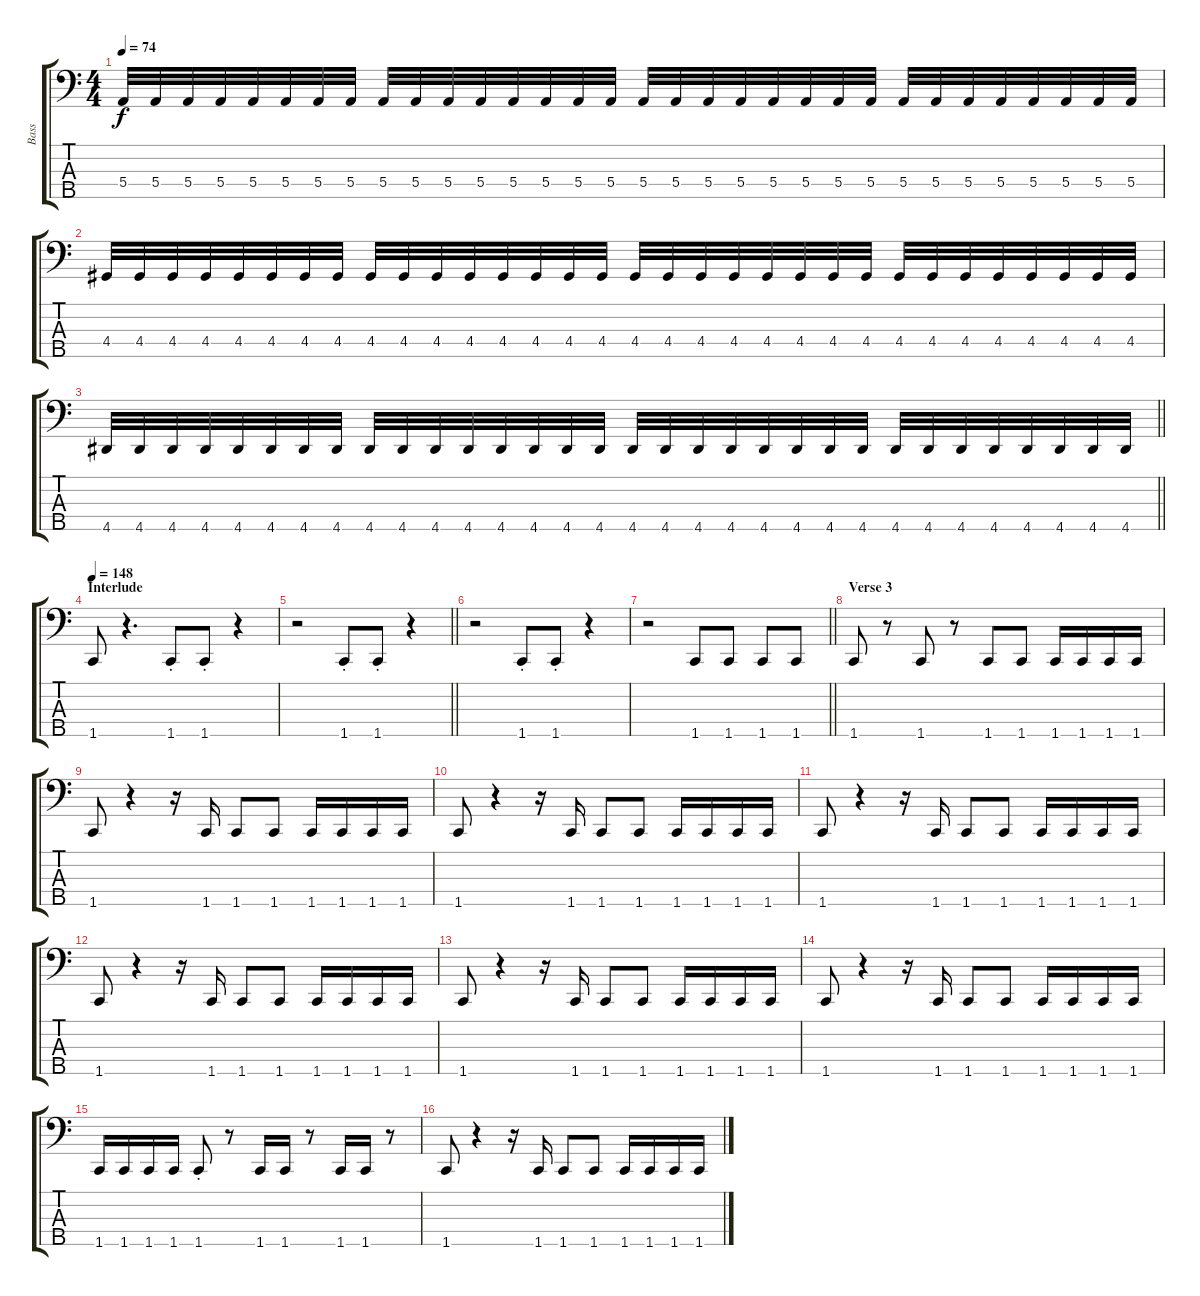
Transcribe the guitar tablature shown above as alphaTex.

\track ("Bass" "Bass") {instrument electricbassfinger}
\staff {score tabs}
\tuning (G2 D2 A1 E1 B0) {hide}
\ts (4 4)
\tempo 74
\clef f4
\ks c
5.4.32{dy f} 5.4.32 5.4.32 5.4.32 5.4.32 5.4.32 5.4.32 5.4.32 5.4.32 5.4.32 5.4.32 5.4.32 5.4.32 5.4.32 5.4.32 5.4.32 5.4.32 5.4.32 5.4.32 5.4.32 5.4.32 5.4.32 5.4.32 5.4.32 5.4.32 5.4.32 5.4.32 5.4.32 5.4.32 5.4.32 5.4.32 5.4.32 |
4.4.32 4.4.32 4.4.32 4.4.32 4.4.32 4.4.32 4.4.32 4.4.32 4.4.32 4.4.32 4.4.32 4.4.32 4.4.32 4.4.32 4.4.32 4.4.32 4.4.32 4.4.32 4.4.32 4.4.32 4.4.32 4.4.32 4.4.32 4.4.32 4.4.32 4.4.32 4.4.32 4.4.32 4.4.32 4.4.32 4.4.32 4.4.32 |
\barLineRight lightlight
4.5.32 4.5.32 4.5.32 4.5.32 4.5.32 4.5.32 4.5.32 4.5.32 4.5.32 4.5.32 4.5.32 4.5.32 4.5.32 4.5.32 4.5.32 4.5.32 4.5.32 4.5.32 4.5.32 4.5.32 4.5.32 4.5.32 4.5.32 4.5.32 4.5.32 4.5.32 4.5.32 4.5.32 4.5.32 4.5.32 4.5.32 4.5.32 |
\section ("" "Interlude")
\tempo 148
1.5.8 r.4{d} 1.5{st}.8 1.5{st}.8 r.4 |
\barLineRight lightlight
r.2 1.5{st}.8 1.5{st}.8 r.4 |
r.2 1.5{st}.8 1.5{st}.8 r.4 |
\barLineRight lightlight
r.2 1.5.8 1.5.8 1.5.8 1.5.8 |
\section ("" "Verse 3")
1.5.8 r.8 1.5.8 r.8 1.5.8 1.5.8 1.5.16 1.5.16 1.5.16 1.5.16 |
1.5.8 r.4 r.16 1.5.16 1.5.8 1.5.8 1.5.16 1.5.16 1.5.16 1.5.16 |
1.5.8 r.4 r.16 1.5.16 1.5.8 1.5.8 1.5.16 1.5.16 1.5.16 1.5.16 |
1.5.8 r.4 r.16 1.5.16 1.5.8 1.5.8 1.5.16 1.5.16 1.5.16 1.5.16 |
1.5.8 r.4 r.16 1.5.16 1.5.8 1.5.8 1.5.16 1.5.16 1.5.16 1.5.16 |
1.5.8 r.4 r.16 1.5.16 1.5.8 1.5.8 1.5.16 1.5.16 1.5.16 1.5.16 |
1.5.8 r.4 r.16 1.5.16 1.5.8 1.5.8 1.5.16 1.5.16 1.5.16 1.5.16 |
1.5.16 1.5.16 1.5.16 1.5.16 1.5{st}.8 r.8 1.5.16 1.5.16 r.8 1.5.16 1.5.16 r.8 |
1.5.8 r.4 r.16 1.5.16 1.5.8 1.5.8 1.5.16 1.5.16 1.5.16 1.5.16
